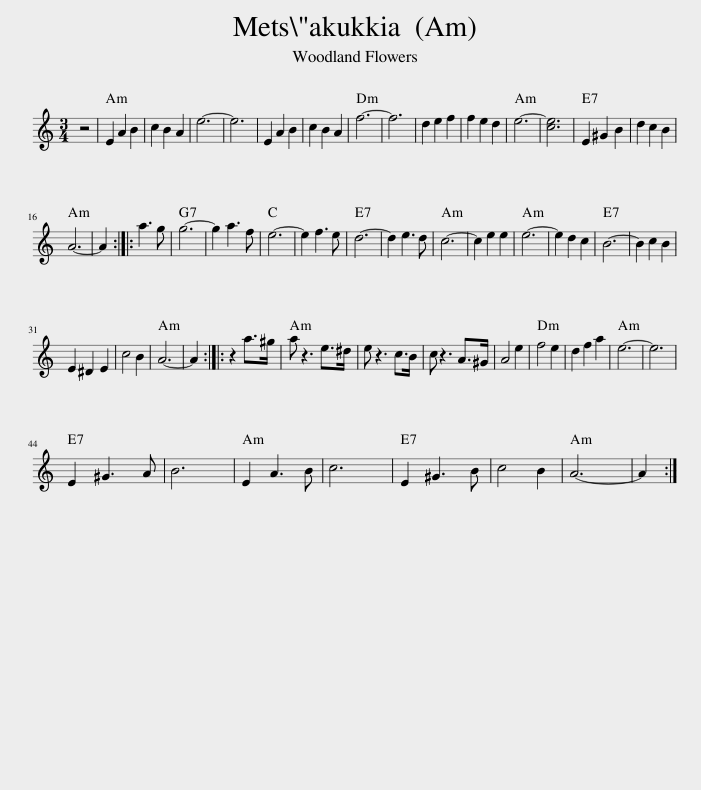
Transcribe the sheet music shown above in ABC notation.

X:1
L:1/8
M:3/4
I:linebreak $
K:C
V:1 treble
V:1
 z4 | E2 A2 B2 | c2 B2 A2 | e6- | e6 | %5
 E2 A2 B2 | c2 B2 A2 | f6- | f6 | d2 e2 f2 | %10
 f2 e2 d2 | e6- | [ce]6 | E2 ^G2 B2 | d2 c2 B2 |$ %15
 A6- | A2 :: a3 g | g6- | g2 a3 f | %20
 e6- | e2 f3 e | d6- | d2 e3 d | c6- | %25
 c2 e2 e2 | e6- | e2 d2 c2 | B6- | B2 c2 B2 |$ %30
 E2 ^D2 E2 | c4 B2 | A6- | A2 :: z2 a>^g | %35
 a z3 e>^d | e z3 c>B | c z3 A>^G | A4 e2 | f4 e2 | %40
 d2 f2 a2 | e6- | e6 |$ E2 ^G3 A | B6 | %45
 E2 A3 B | c6 | E2 ^G3 B | c4 B2 | A6- | %50
 A2 :| %51
